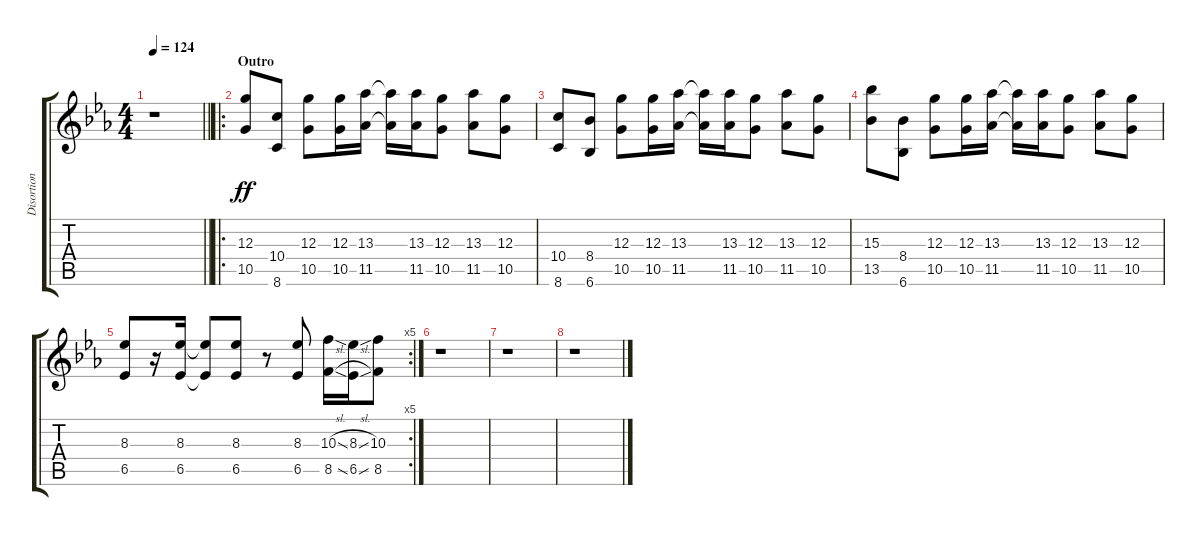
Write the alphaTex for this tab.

\track ("Disortion 3" "Disortion ") {instrument distortionguitar}
\staff {score tabs}
\tuning (E4 B3 G3 D3 A2 E2) {hide}
\ts (4 4)
\tempo 124
\clef g2
\barLineRight lightlight
\ks eb
r.1{dy ff} |
\ro
\section ("" "Outro")
(12.3 10.5).8 (10.4 8.6).8 (12.3 10.5).8 (12.3 10.5).16 (13.3 11.5).16 (13.3{t} 11.5{t}).16 (13.3 11.5).16 (12.3 10.5).8 (13.3 11.5).8 (12.3 10.5).8 |
(10.4 8.6).8 (8.4 6.6).8 (12.3 10.5).8 (12.3 10.5).16 (13.3 11.5).16 (13.3{t} 11.5{t}).16 (13.3 11.5).16 (12.3 10.5).8 (13.3 11.5).8 (12.3 10.5).8 |
(15.3 13.5).8 (8.4 6.6).8 (12.3 10.5).8 (12.3 10.5).16 (13.3 11.5).16 (13.3{t} 11.5{t}).16 (13.3 11.5).16 (12.3 10.5).8 (13.3 11.5).8 (12.3 10.5).8 |
\rc 5
(8.3 6.5).8 r.16 (8.3 6.5).16 (8.3{t} 6.5{t}).8 (8.3 6.5).8 r.8 (8.3 6.5).8 (10.3{sl} 8.5{sl}).16 (8.3{sl} 6.5{sl}).16 (10.3 8.5).8 |
r.1 |
r.1 |
r.1
